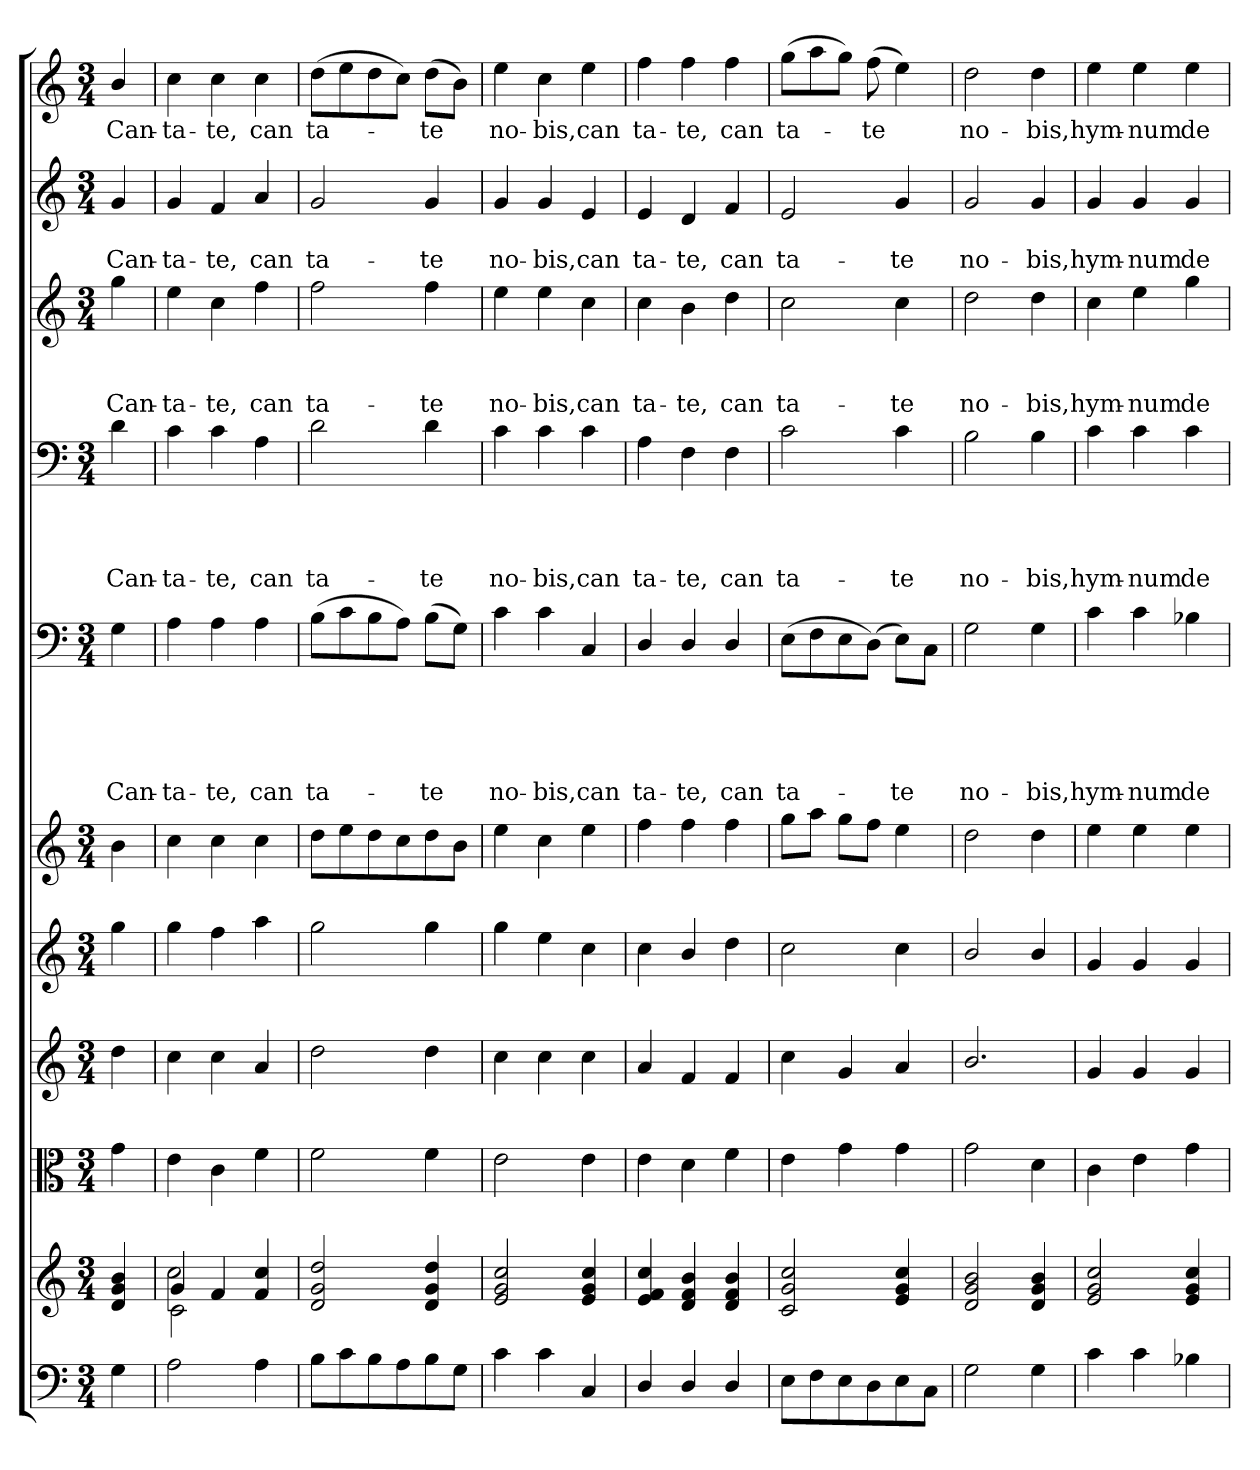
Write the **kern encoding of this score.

**kern	**kern	**kern	**kern	**kern	**kern	**kern	**text	**text	**text	**text	**text	**kern	**text	**text	**text	**text	**kern	**text	**text	**text	**kern	**text	**text	**kern	**text
*part10	*part10	*part9	*part8	*part7	*part6	*part5	*part5	*part5	*part5	*part5	*part5	*part4	*part4	*part4	*part4	*part4	*part3	*part3	*part3	*part3	*part2	*part2	*part2	*part1	*part1
*staff11	*staff10	*staff9	*staff8	*staff7	*staff6	*staff5	*staff5	*staff5	*staff5	*staff5	*staff5	*staff4	*staff4	*staff4	*staff4	*staff4	*staff3	*staff3	*staff3	*staff3	*staff2	*staff2	*staff2	*staff1	*staff1
*clefF4	*clefG2	*clefC3	*clefG2	*clefG2	*clefG2	*clefF4	*	*	*	*	*	*clefF4	*	*	*	*	*clefG2	*	*	*	*clefG2	*	*	*clefG2	*
*	*	*	*	*	*	*	*	*	*	*	*	*	*	*	*	*	*ITrd7c12	*	*	*	*	*	*	*	*
*k[]	*k[]	*k[]	*k[]	*k[]	*k[]	*k[]	*	*	*	*	*	*k[]	*	*	*	*	*k[]	*	*	*	*k[]	*	*	*k[]	*
*C:	*C:	*C:	*C:	*C:	*C:	*C:	*	*	*	*	*	*C:	*	*	*	*	*C:	*	*	*	*C:	*	*	*C:	*
*M3/4	*M3/4	*M3/4	*M3/4	*M3/4	*M3/4	*M3/4	*	*	*	*	*	*M3/4	*	*	*	*	*M3/4	*	*	*	*M3/4	*	*	*M3/4	*
=1	=1	=1	=1	=1	=1	=1	=1	=1	=1	=1	=1	=1	=1	=1	=1	=1	=1	=1	=1	=1	=1	=1	=1	=1	=1
*	*^	*	*	*	*	*	*	*	*	*	*	*	*	*	*	*	*	*	*	*	*	*	*	*	*
*	*	*^	*	*	*	*	*	*	*	*	*	*	*	*	*	*	*	*	*	*	*	*	*	*	*	*
!	!	!	!	!	!	!	!	!	!	!	!	!	!LO:LY:b	!	!	!	!	!LO:LY:b	!	!	!	!LO:LY:b	!	!	!LO:LY:b	!	!LO:LY:b
4G\	4d/ 4g/ 4b/	4ryy	4ryy	4g\	4dd\	4gg\	4b\	4G\	.	.	.	.	Can-	4d\	.	.	.	Can-	4g\	.	.	Can-	4g/	.	Can-	4b/	Can-
=2	=2	=2	=2	=2	=2	=2	=2	=2	=2	=2	=2	=2	=2	=2	=2	=2	=2	=2	=2	=2	=2	=2	=2	=2	=2	=2	=2
!	!	!	!	!	!	!	!	!	!	!	!	!	!LO:LY:b	!	!	!	!	!LO:LY:b	!	!	!	!LO:LY:b	!	!	!LO:LY:b	!	!LO:LY:b
2A\	2cc\	2c\	4g/	4e\	4cc\	4gg\	4cc\	4A\	.	.	.	.	-ta-	4c\	.	.	.	-ta-	4e\	.	.	-ta-	4g/	.	-ta-	4cc\	-ta-
!	!	!	!	!	!	!	!	!	!	!	!	!	!LO:LY:b	!	!	!	!	!LO:LY:b	!	!	!	!LO:LY:b	!	!	!LO:LY:b	!	!LO:LY:b
.	.	.	4f/	4c\	4cc\	4ff\	4cc\	4A\	.	.	.	.	-te,	4c\	.	.	.	-te,	4c\	.	.	-te,	4f/	.	-te,	4cc\	-te,
!	!	!	!	!	!	!	!	!	!	!	!	!	!LO:LY:b	!	!	!	!	!LO:LY:b	!	!	!	!LO:LY:b	!	!	!LO:LY:b	!	!LO:LY:b
4A\	4ryy	4ryy	4f/ 4cc/	4f\	4a/	4aa\	4cc\	4A\	.	.	.	.	can	4A\	.	.	.	can	4f\	.	.	can	4a/	.	can	4cc\	can
=3	=3	=3	=3	=3	=3	=3	=3	=3	=3	=3	=3	=3	=3	=3	=3	=3	=3	=3	=3	=3	=3	=3	=3	=3	=3	=3	=3
!	!	!	!	!	!	!	!	!	!	!	!	!	!LO:LY:b	!	!	!	!	!LO:LY:b	!	!	!	!LO:LY:b	!	!	!LO:LY:b	!	!LO:LY:b
8B\L	2d/ 2g/ 2dd/	2.ryy	2.ryy	2f\	2dd\	2gg\	8dd\L	(>8B\L	.	.	.	.	ta-	2d\	.	.	.	ta-	2f\	.	.	ta-	2g/	.	ta-	(>8dd\L	ta-
8c\	.	.	.	.	.	.	8ee\	8c\	.	.	.	.	.	.	.	.	.	.	.	.	.	.	.	.	.	8ee\	.
8B\	.	.	.	.	.	.	8dd\	8B\	.	.	.	.	.	.	.	.	.	.	.	.	.	.	.	.	.	8dd\	.
8A\	.	.	.	.	.	.	8cc\	8A\J)	.	.	.	.	.	.	.	.	.	.	.	.	.	.	.	.	.	8cc\J)	.
!	!	!	!	!	!	!	!	!	!	!	!	!	!LO:LY:b	!	!	!	!	!LO:LY:b	!	!	!	!LO:LY:b	!	!	!LO:LY:b	!	!LO:LY:b
8B\	4d/ 4g/ 4dd/	.	.	4f\	4dd\	4gg\	8dd\	(>8B\L	.	.	.	.	-te	4d\	.	.	.	-te	4f\	.	.	-te	4g/	.	-te	(>8dd\L	-te
8G\J	.	.	.	.	.	.	8b\J	8G\J)	.	.	.	.	.	.	.	.	.	.	.	.	.	.	.	.	.	8b\J)	.
=4	=4	=4	=4	=4	=4	=4	=4	=4	=4	=4	=4	=4	=4	=4	=4	=4	=4	=4	=4	=4	=4	=4	=4	=4	=4	=4	=4
!	!	!	!	!	!	!	!	!	!	!	!	!	!LO:LY:b	!	!	!	!	!LO:LY:b	!	!	!	!LO:LY:b	!	!	!LO:LY:b	!	!LO:LY:b
4c\	2e/ 2g/ 2cc/	2.ryy	2.ryy	2e\	4cc\	4gg\	4ee\	4c\	.	.	.	.	no-	4c\	.	.	.	no-	4e\	.	.	no-	4g/	.	no-	4ee\	no-
!	!	!	!	!	!	!	!	!	!	!	!	!	!LO:LY:b	!	!	!	!	!LO:LY:b	!	!	!	!LO:LY:b	!	!	!LO:LY:b	!	!LO:LY:b
4c\	.	.	.	.	4cc\	4ee\	4cc\	4c\	.	.	.	.	-bis,	4c\	.	.	.	-bis,	4e\	.	.	-bis,	4g/	.	-bis,	4cc\	-bis,
!	!	!	!	!	!	!	!	!	!	!	!	!	!LO:LY:b	!	!	!	!	!LO:LY:b	!	!	!	!LO:LY:b	!	!	!LO:LY:b	!	!LO:LY:b
4C/	4e/ 4g/ 4cc/	.	.	4e\	4cc\	4cc\	4ee\	4C/	.	.	.	.	can	4c\	.	.	.	can	4c\	.	.	can	4e/	.	can	4ee\	can
=5	=5	=5	=5	=5	=5	=5	=5	=5	=5	=5	=5	=5	=5	=5	=5	=5	=5	=5	=5	=5	=5	=5	=5	=5	=5	=5	=5
!	!	!	!	!	!	!	!	!	!	!	!	!	!LO:LY:b	!	!	!	!	!LO:LY:b	!	!	!	!LO:LY:b	!	!	!LO:LY:b	!	!LO:LY:b
4D/	4e/ 4f/ 4cc/	2.ryy	2.ryy	4e\	4a/	4cc\	4ff\	4D/	.	.	.	.	ta-	4A\	.	.	.	ta-	4c\	.	.	ta-	4e/	.	ta-	4ff\	ta-
!	!	!	!	!	!	!	!	!	!	!	!	!	!LO:LY:b	!	!	!	!	!LO:LY:b	!	!	!	!LO:LY:b	!	!	!LO:LY:b	!	!LO:LY:b
4D/	4d/ 4f/ 4b/	.	.	4d\	4f/	4b/	4ff\	4D/	.	.	.	.	-te,	4F\	.	.	.	-te,	4B\	.	.	-te,	4d/	.	-te,	4ff\	-te,
!	!	!	!	!	!	!	!	!	!	!	!	!	!LO:LY:b	!	!	!	!	!LO:LY:b	!	!	!	!LO:LY:b	!	!	!LO:LY:b	!	!LO:LY:b
4D/	4d/ 4f/ 4b/	.	.	4f\	4f/	4dd\	4ff\	4D/	.	.	.	.	can	4F\	.	.	.	can	4d\	.	.	can	4f/	.	can	4ff\	can
=6	=6	=6	=6	=6	=6	=6	=6	=6	=6	=6	=6	=6	=6	=6	=6	=6	=6	=6	=6	=6	=6	=6	=6	=6	=6	=6	=6
!	!	!	!	!	!	!	!	!	!	!	!	!	!LO:LY:b	!	!	!	!	!LO:LY:b	!	!	!	!LO:LY:b	!	!	!LO:LY:b	!	!LO:LY:b
8E\L	2c/ 2g/ 2cc/	2.ryy	2.ryy	4e\	4cc\	2cc\	8gg\L	(>8E\L	.	.	.	.	ta-	2c\	.	.	.	ta-	2c\	.	.	ta-	2e/	.	ta-	(>8gg\L	ta-
8F\	.	.	.	.	.	.	8aa\J	8F\	.	.	.	.	.	.	.	.	.	.	.	.	.	.	.	.	.	8aa\	.
8E\	.	.	.	4g\	4g/	.	8gg\L	8E\	.	.	.	.	.	.	.	.	.	.	.	.	.	.	.	.	.	8gg\J)	.
!	!	!	!	!	!	!	!	!	!	!	!	!	!	!	!	!	!	!	!	!	!	!	!	!	!	!	!LO:LY:b
8D\	.	.	.	.	.	.	8ff\J	(>8D\J)	.	.	.	.	.	.	.	.	.	.	.	.	.	.	.	.	.	(>8ff\	-te
!	!	!	!	!	!	!	!	!	!	!	!	!	!LO:LY:b	!	!	!	!	!LO:LY:b	!	!	!	!LO:LY:b	!	!	!LO:LY:b	!	!
8E\	4e/ 4g/ 4cc/	.	.	4g\	4a/	4cc\	4ee\	8E\L)	.	.	.	.	-te	4c\	.	.	.	-te	4c\	.	.	-te	4g/	.	-te	4ee\)	.
8C\J	.	.	.	.	.	.	.	8C\J	.	.	.	.	.	.	.	.	.	.	.	.	.	.	.	.	.	.	.
=7	=7	=7	=7	=7	=7	=7	=7	=7	=7	=7	=7	=7	=7	=7	=7	=7	=7	=7	=7	=7	=7	=7	=7	=7	=7	=7	=7
!	!	!	!	!	!	!	!	!	!	!	!	!	!LO:LY:b	!	!	!	!	!LO:LY:b	!	!	!	!LO:LY:b	!	!	!LO:LY:b	!	!LO:LY:b
2G\	2d/ 2g/ 2b/	2.ryy	2.ryy	2g\	2.b/	2b/	2dd\	2G\	.	.	.	.	no-	2B\	.	.	.	no-	2d\	.	.	no-	2g/	.	no-	2dd\	no-
!	!	!	!	!	!	!	!	!	!	!	!	!	!LO:LY:b	!	!	!	!	!LO:LY:b	!	!	!	!LO:LY:b	!	!	!LO:LY:b	!	!LO:LY:b
4G\	4d/ 4g/ 4b/	.	.	4d\	.	4b/	4dd\	4G\	.	.	.	.	-bis,	4B\	.	.	.	-bis,	4d\	.	.	-bis,	4g/	.	-bis,	4dd\	-bis,
!!LO:PB:g=z
=8	=8	=8	=8	=8	=8	=8	=8	=8	=8	=8	=8	=8	=8	=8	=8	=8	=8	=8	=8	=8	=8	=8	=8	=8	=8	=8	=8
!	!	!	!	!	!	!	!	!	!	!	!	!	!LO:LY:b	!	!	!	!	!LO:LY:b	!	!	!	!LO:LY:b	!	!	!LO:LY:b	!	!LO:LY:b
4c\	2e/ 2g/ 2cc/	2.ryy	2.ryy	4c\	4g/	4g/	4ee\	4c\	.	.	.	.	hym-	4c\	.	.	.	hym-	4c\	.	.	hym-	4g/	.	hym-	4ee\	hym-
!	!	!	!	!	!	!	!	!	!	!	!	!	!LO:LY:b	!	!	!	!	!LO:LY:b	!	!	!	!LO:LY:b	!	!	!LO:LY:b	!	!LO:LY:b
4c\	.	.	.	4e\	4g/	4g/	4ee\	4c\	.	.	.	.	-num	4c\	.	.	.	-num	4e\	.	.	-num	4g/	.	-num	4ee\	-num
!	!	!	!	!	!	!	!	!	!	!	!	!	!LO:LY:b	!	!	!	!	!LO:LY:b	!	!	!	!LO:LY:b	!	!	!LO:LY:b	!	!LO:LY:b
4B-X\	4e/ 4g/ 4cc/	.	.	4g\	4g/	4g/	4ee\	4B-X\	.	.	.	.	de	4c\	.	.	.	de	4g\	.	.	de	4g/	.	de	4ee\	de
*	*v	*v	*v	*	*	*	*	*	*	*	*	*	*	*	*	*	*	*	*	*	*	*	*	*	*	*	*
=	=	=	=	=	=	=	=	=	=	=	=	=	=	=	=	=	=	=	=	=	=	=	=	=	=
*-	*-	*-	*-	*-	*-	*-	*-	*-	*-	*-	*-	*-	*-	*-	*-	*-	*-	*-	*-	*-	*-	*-	*-	*-	*-
